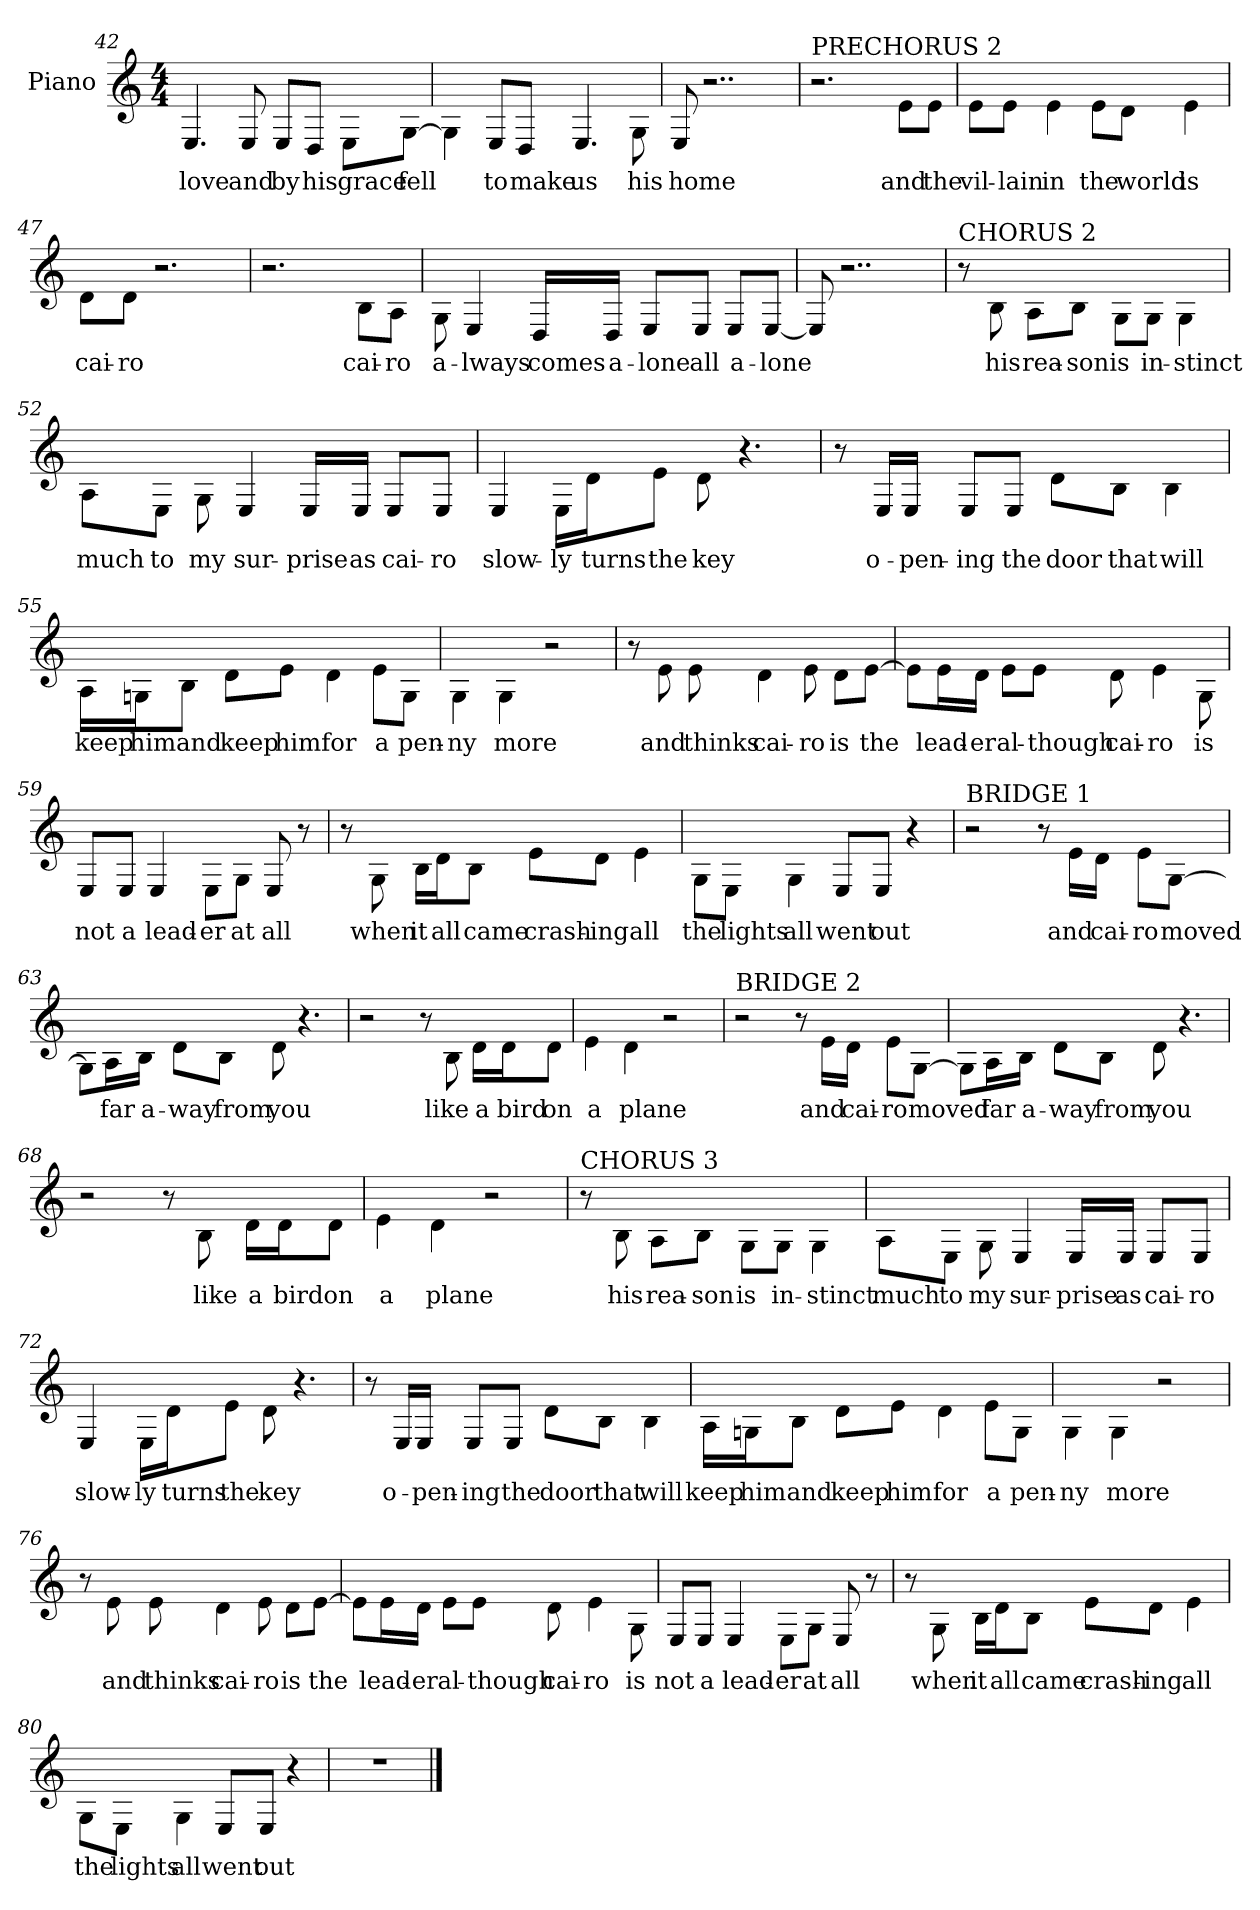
**kern	**text
*part1	*part1
*staff1	*staff1
*I"Piano	*
*I'Pno	*
*clefG2	*
*k[]	*
*M4/4	*
=42	=42
!	!LO:LY:b
4.E/	love
!	!LO:LY:b
8E/	and
!	!LO:LY:b
8E/L	by
!	!LO:LY:b
8D/J	his
!	!LO:LY:b
8E\L	grace
!	!LO:LY:b
[8G\J	fell
=43	=43
4G\]	.
!	!LO:LY:b
8E/L	to
!	!LO:LY:b
8D/J	make
!	!LO:LY:b
4.E/	us
!	!LO:LY:b
8G\	his
=44	=44
!	!LO:LY:b
8E/	home
2..r	.
!!LO:LB:g=z
=45	=45
!LO:TX:a:t=PRECHORUS 2	!
2.r	.
!	!LO:LY:b
8e\L	and
!	!LO:LY:b
8e\J	the
=46	=46
!	!LO:LY:b
8e\L	vil-
!	!LO:LY:b
8e\J	-lain
!	!LO:LY:b
4e\	in
!	!LO:LY:b
8e\L	the
!	!LO:LY:b
8d\J	world
!	!LO:LY:b
4e\	is
=47	=47
!	!LO:LY:b
8d\L	cai-
!	!LO:LY:b
8d\J	-ro
2.r	.
=48	=48
2.r	.
!	!LO:LY:b
8B\L	cai-
!	!LO:LY:b
8A\J	-ro
!!LO:LB:g=z
=49	=49
!	!LO:LY:b
8G\	a-
!	!LO:LY:b
4E/	-lways
!	!LO:LY:b
16D/LL	comes
!	!LO:LY:b
16D/JJ	a-
!	!LO:LY:b
8E/L	-lone
!	!LO:LY:b
8E/J	all
!	!LO:LY:b
8E/L	a-
!	!LO:LY:b
[8E/J	-lone
=50	=50
8E/]	.
2..r	.
=51	=51
!LO:TX:a:t=CHORUS 2	!
8r	.
!	!LO:LY:b
8B\	his
!	!LO:LY:b
8A\L	rea-
!	!LO:LY:b
8B\J	-son
!	!LO:LY:b
8G\L	is
!	!LO:LY:b
8G\J	in-
!	!LO:LY:b
4G\	-stinct
!!LO:LB:g=z
=52	=52
!	!LO:LY:b
8A\L	much
!	!LO:LY:b
8E\J	to
!	!LO:LY:b
8G\	my
!	!LO:LY:b
4E/	sur-
!	!LO:LY:b
16E/LL	-prise
!	!LO:LY:b
16E/JJ	as
!	!LO:LY:b
8E/L	cai-
!	!LO:LY:b
8E/J	-ro
=53	=53
!	!LO:LY:b
4E/	slow-
!	!LO:LY:b
16E\LL	-ly
!	!LO:LY:b
16d\J	turns
!	!LO:LY:b
8e\J	the
!	!LO:LY:b
8d\	key
4.r	.
=54	=54
8r	.
!	!LO:LY:b
16E/LL	o-
!	!LO:LY:b
16E/JJ	-pen-
!	!LO:LY:b
8E/L	-ing
!	!LO:LY:b
8E/J	the
!	!LO:LY:b
8d\L	door
!	!LO:LY:b
8B\J	that
!	!LO:LY:b
4B\	will
!!LO:PB:g=z
=55	=55
!	!LO:LY:b
16A\LL	keep
!	!LO:LY:b
16Gn\J	him
!	!LO:LY:b
8B\J	and
!	!LO:LY:b
8d\L	keep
!	!LO:LY:b
8e\J	him
!	!LO:LY:b
4d\	for
!	!LO:LY:b
8e\L	a
!	!LO:LY:b
8G\J	pen-
=56	=56
!	!LO:LY:b
4G\	-ny
!	!LO:LY:b
4G\	more
2r	.
=57	=57
8r	.
!	!LO:LY:b
8e\	and
!	!LO:LY:b
8e\	thinks
!	!LO:LY:b
4d\	cai-
!	!LO:LY:b
8e\	-ro
!	!LO:LY:b
8d\L	is
!	!LO:LY:b
[8e\J	the
!!LO:PB:g=z
=58	=58
8e\L]	.
!	!LO:LY:b
16e\L	lead-
!	!LO:LY:b
16d\JJ	-er
!	!LO:LY:b
8e\L	al-
!	!LO:LY:b
8e\J	-though
!	!LO:LY:b
8d\	cai-
!	!LO:LY:b
4e\	-ro
!	!LO:LY:b
8G\	is
=59	=59
!	!LO:LY:b
8E/L	not
!	!LO:LY:b
8E/J	a
!	!LO:LY:b
4E/	lead-
!	!LO:LY:b
8E\L	-er
!	!LO:LY:b
8G\J	at
!	!LO:LY:b
8E/	all
8r	.
=60	=60
8r	.
!	!LO:LY:b
8G\	when
!	!LO:LY:b
16B\LL	it
!	!LO:LY:b
16d\J	all
!	!LO:LY:b
8B\J	came
!	!LO:LY:b
8e\L	crash-
!	!LO:LY:b
8d\J	-ing
!	!LO:LY:b
4e\	all
!!LO:LB:g=z
=61	=61
!	!LO:LY:b
8G\L	the
!	!LO:LY:b
8E\J	lights
!	!LO:LY:b
4G\	all
!	!LO:LY:b
8E/L	went
!	!LO:LY:b
8E/J	out
4r	.
=62	=62
!LO:TX:a:t=BRIDGE 1	!
2r	.
8r	.
!	!LO:LY:b
16e\LL	and
!	!LO:LY:b
16d\JJ	cai-
!	!LO:LY:b
8e\L	-ro
!	!LO:LY:b
[8G\J	moved
=63	=63
8G\L]	.
!	!LO:LY:b
16A\L	far
!	!LO:LY:b
16B\JJ	a-
!	!LO:LY:b
8d\L	-way
!	!LO:LY:b
8B\J	from
!	!LO:LY:b
8d\	you
4.r	.
!!LO:LB:g=z
=64	=64
2r	.
8r	.
!	!LO:LY:b
8B\	like
!	!LO:LY:b
16d\LL	a
!	!LO:LY:b
16d\J	bird
!	!LO:LY:b
8d\J	on
=65	=65
!	!LO:LY:b
4e\	a
!	!LO:LY:b
4d\	plane
2r	.
=66	=66
!LO:TX:a:t=BRIDGE 2	!
2r	.
8r	.
!	!LO:LY:b
16e\LL	and
!	!LO:LY:b
16d\JJ	cai-
!	!LO:LY:b
8e\L	-ro
!	!LO:LY:b
[8G\J	moved
=67	=67
8G\L]	.
!	!LO:LY:b
16A\L	far
!	!LO:LY:b
16B\JJ	a-
!	!LO:LY:b
8d\L	-way
!	!LO:LY:b
8B\J	from
!	!LO:LY:b
8d\	you
4.r	.
!!LO:LB:g=z
=68	=68
2r	.
8r	.
!	!LO:LY:b
8B\	like
!	!LO:LY:b
16d\LL	a
!	!LO:LY:b
16d\J	bird
!	!LO:LY:b
8d\J	on
=69	=69
!	!LO:LY:b
4e\	a
!	!LO:LY:b
4d\	plane
2r	.
=70	=70
!LO:TX:a:t=CHORUS 3	!
8r	.
!	!LO:LY:b
8B\	his
!	!LO:LY:b
8A\L	rea-
!	!LO:LY:b
8B\J	-son
!	!LO:LY:b
8G\L	is
!	!LO:LY:b
8G\J	in-
!	!LO:LY:b
4G\	-stinct
!!LO:LB:g=z
=71	=71
!	!LO:LY:b
8A\L	much
!	!LO:LY:b
8E\J	to
!	!LO:LY:b
8G\	my
!	!LO:LY:b
4E/	sur-
!	!LO:LY:b
16E/LL	-prise
!	!LO:LY:b
16E/JJ	as
!	!LO:LY:b
8E/L	cai-
!	!LO:LY:b
8E/J	-ro
!!LO:LB:g=z
=72	=72
!	!LO:LY:b
4E/	slow-
!	!LO:LY:b
16E\LL	-ly
!	!LO:LY:b
16d\J	turns
!	!LO:LY:b
8e\J	the
!	!LO:LY:b
8d\	key
4.r	.
=73	=73
8r	.
!	!LO:LY:b
16E/LL	o-
!	!LO:LY:b
16E/JJ	-pen-
!	!LO:LY:b
8E/L	-ing
!	!LO:LY:b
8E/J	the
!	!LO:LY:b
8d\L	door
!	!LO:LY:b
8B\J	that
!	!LO:LY:b
4B\	will
!!LO:LB:g=z
=74	=74
!	!LO:LY:b
16A\LL	keep
!	!LO:LY:b
16Gn\J	him
!	!LO:LY:b
8B\J	and
!	!LO:LY:b
8d\L	keep
!	!LO:LY:b
8e\J	him
!	!LO:LY:b
4d\	for
!	!LO:LY:b
8e\L	a
!	!LO:LY:b
8G\J	pen-
=75	=75
!	!LO:LY:b
4G\	-ny
!	!LO:LY:b
4G\	more
2r	.
=76	=76
8r	.
!	!LO:LY:b
8e\	and
!	!LO:LY:b
8e\	thinks
!	!LO:LY:b
4d\	cai-
!	!LO:LY:b
8e\	-ro
!	!LO:LY:b
8d\L	is
!	!LO:LY:b
[8e\J	the
!!LO:PB:g=z
=77	=77
8e\L]	.
!	!LO:LY:b
16e\L	lead-
!	!LO:LY:b
16d\JJ	-er
!	!LO:LY:b
8e\L	al-
!	!LO:LY:b
8e\J	-though
!	!LO:LY:b
8d\	cai-
!	!LO:LY:b
4e\	-ro
!	!LO:LY:b
8G\	is
=78	=78
!	!LO:LY:b
8E/L	not
!	!LO:LY:b
8E/J	a
!	!LO:LY:b
4E/	lead-
!	!LO:LY:b
8E\L	-er
!	!LO:LY:b
8G\J	at
!	!LO:LY:b
8E/	all
8r	.
=79	=79
8r	.
!	!LO:LY:b
8G\	when
!	!LO:LY:b
16B\LL	it
!	!LO:LY:b
16d\J	all
!	!LO:LY:b
8B\J	came
!	!LO:LY:b
8e\L	crash-
!	!LO:LY:b
8d\J	-ing
!	!LO:LY:b
4e\	all
!!LO:PB:g=z
=80	=80
!	!LO:LY:b
8G\L	the
!	!LO:LY:b
8E\J	lights
!	!LO:LY:b
4G\	all
!	!LO:LY:b
8E/L	went
!	!LO:LY:b
8E/J	out
4r	.
=81	=81
1r	.
==	==
*-	*-
